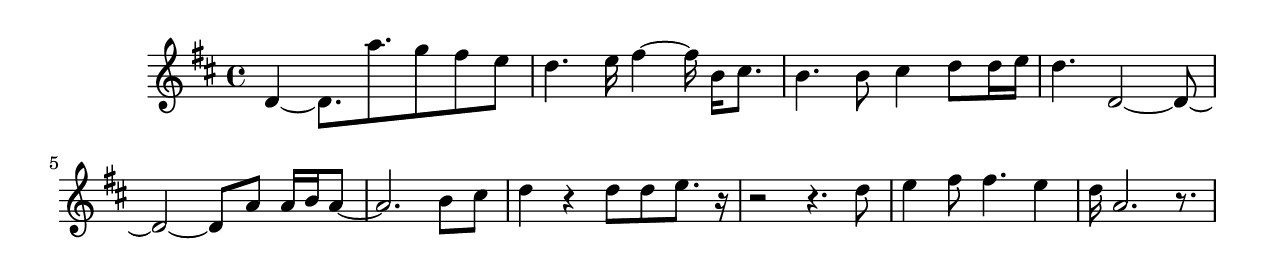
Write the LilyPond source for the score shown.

#(set-default-paper-size "letter")

<<

\new ChordNames {
    \set majorSevenSymbol = \markup { maj7 } 
    \set additionalPitchPrefix = #"add"
    \chordmode {
        s16*160
    }
}

\new Staff { 
    {
        \clef treble
        \key d \major
        \time 4/4
        
        d'4~ d'8. a''8. g''8 fis''8 e''8 | d''4. e''16 fis''4~ fis''16 b'16 cis''8. | b'4. b'8 cis''4 d''8 d''16 e''16 | d''4. d'2~ d'8~ | d'2~ d'8 a'8 a'16 b'16 a'8~ | a'2. b'8 cis''8 | d''4 r4 d''8 d''8 e''8. r16~ | r2~ r4. d''8 | e''4 fis''8 fis''4. e''4 | d''16 a'2. r8.
    }
}

>>

\version "2.18.2"